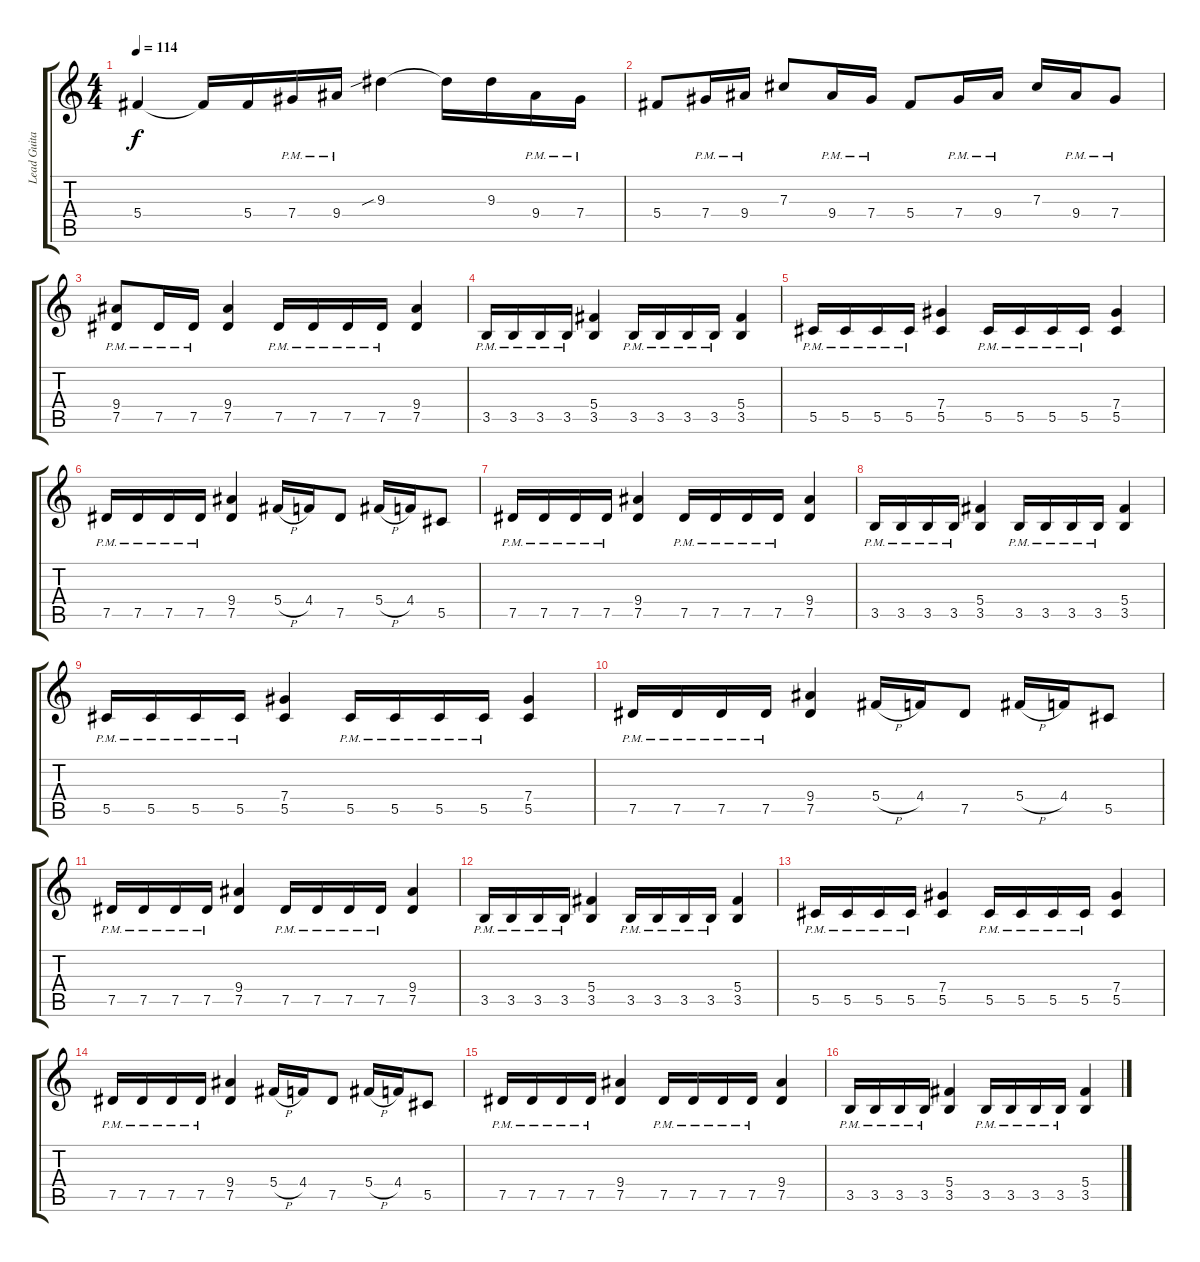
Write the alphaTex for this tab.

\track ("Lead Guitar" "Lead Guita") {instrument distortionguitar}
\staff {score tabs}
\tuning (Eb4 Bb3 Gb3 Db3 Ab2 Eb2) {hide}
\ts (4 4)
\tempo 114
\clef g2
\ks c
5.4.4{dy f} 5.4{t}.16 5.4.16 7.4{pm}.16 9.4{pm}.16 9.3{sib}.4 9.3{t}.16 9.3.16 9.4{pm}.16 7.4{pm}.16 |
5.4.8 7.4{pm}.16 9.4{pm}.16 7.3.8 9.4{pm}.16 7.4{pm}.16 5.4.8 7.4{pm}.16 9.4{pm}.16 7.3.16 9.4{pm}.16 7.4{pm}.8 |
(9.4 7.5{pm}).8 7.5{pm}.16 7.5{pm}.16 (9.4 7.5).4 7.5{pm}.16 7.5{pm}.16 7.5{pm}.16 7.5{pm}.16 (9.4 7.5).4 |
3.5{pm}.16 3.5{pm}.16 3.5{pm}.16 3.5{pm}.16 (5.4 3.5).4 3.5{pm}.16 3.5{pm}.16 3.5{pm}.16 3.5{pm}.16 (5.4 3.5).4 |
5.5{pm}.16 5.5{pm}.16 5.5{pm}.16 5.5{pm}.16 (7.4 5.5).4 5.5{pm}.16 5.5{pm}.16 5.5{pm}.16 5.5{pm}.16 (7.4 5.5).4 |
7.5{pm}.16 7.5{pm}.16 7.5{pm}.16 7.5{pm}.16 (9.4 7.5).4 5.4{h}.16 4.4.16 7.5.8 5.4{h}.16 4.4.16 5.5.8 |
7.5{pm}.16 7.5{pm}.16 7.5{pm}.16 7.5{pm}.16 (9.4 7.5).4 7.5{pm}.16 7.5{pm}.16 7.5{pm}.16 7.5{pm}.16 (9.4 7.5).4 |
3.5{pm}.16 3.5{pm}.16 3.5{pm}.16 3.5{pm}.16 (5.4 3.5).4 3.5{pm}.16 3.5{pm}.16 3.5{pm}.16 3.5{pm}.16 (5.4 3.5).4 |
5.5{pm}.16 5.5{pm}.16 5.5{pm}.16 5.5{pm}.16 (7.4 5.5).4 5.5{pm}.16 5.5{pm}.16 5.5{pm}.16 5.5{pm}.16 (7.4 5.5).4 |
7.5{pm}.16 7.5{pm}.16 7.5{pm}.16 7.5{pm}.16 (9.4 7.5).4 5.4{h}.16 4.4.16 7.5.8 5.4{h}.16 4.4.16 5.5.8 |
7.5{pm}.16 7.5{pm}.16 7.5{pm}.16 7.5{pm}.16 (9.4 7.5).4 7.5{pm}.16 7.5{pm}.16 7.5{pm}.16 7.5{pm}.16 (9.4 7.5).4 |
3.5{pm}.16 3.5{pm}.16 3.5{pm}.16 3.5{pm}.16 (5.4 3.5).4 3.5{pm}.16 3.5{pm}.16 3.5{pm}.16 3.5{pm}.16 (5.4 3.5).4 |
5.5{pm}.16 5.5{pm}.16 5.5{pm}.16 5.5{pm}.16 (7.4 5.5).4 5.5{pm}.16 5.5{pm}.16 5.5{pm}.16 5.5{pm}.16 (7.4 5.5).4 |
7.5{pm}.16 7.5{pm}.16 7.5{pm}.16 7.5{pm}.16 (9.4 7.5).4 5.4{h}.16 4.4.16 7.5.8 5.4{h}.16 4.4.16 5.5.8 |
7.5{pm}.16 7.5{pm}.16 7.5{pm}.16 7.5{pm}.16 (9.4 7.5).4 7.5{pm}.16 7.5{pm}.16 7.5{pm}.16 7.5{pm}.16 (9.4 7.5).4 |
3.5{pm}.16 3.5{pm}.16 3.5{pm}.16 3.5{pm}.16 (5.4 3.5).4 3.5{pm}.16 3.5{pm}.16 3.5{pm}.16 3.5{pm}.16 (5.4 3.5).4
